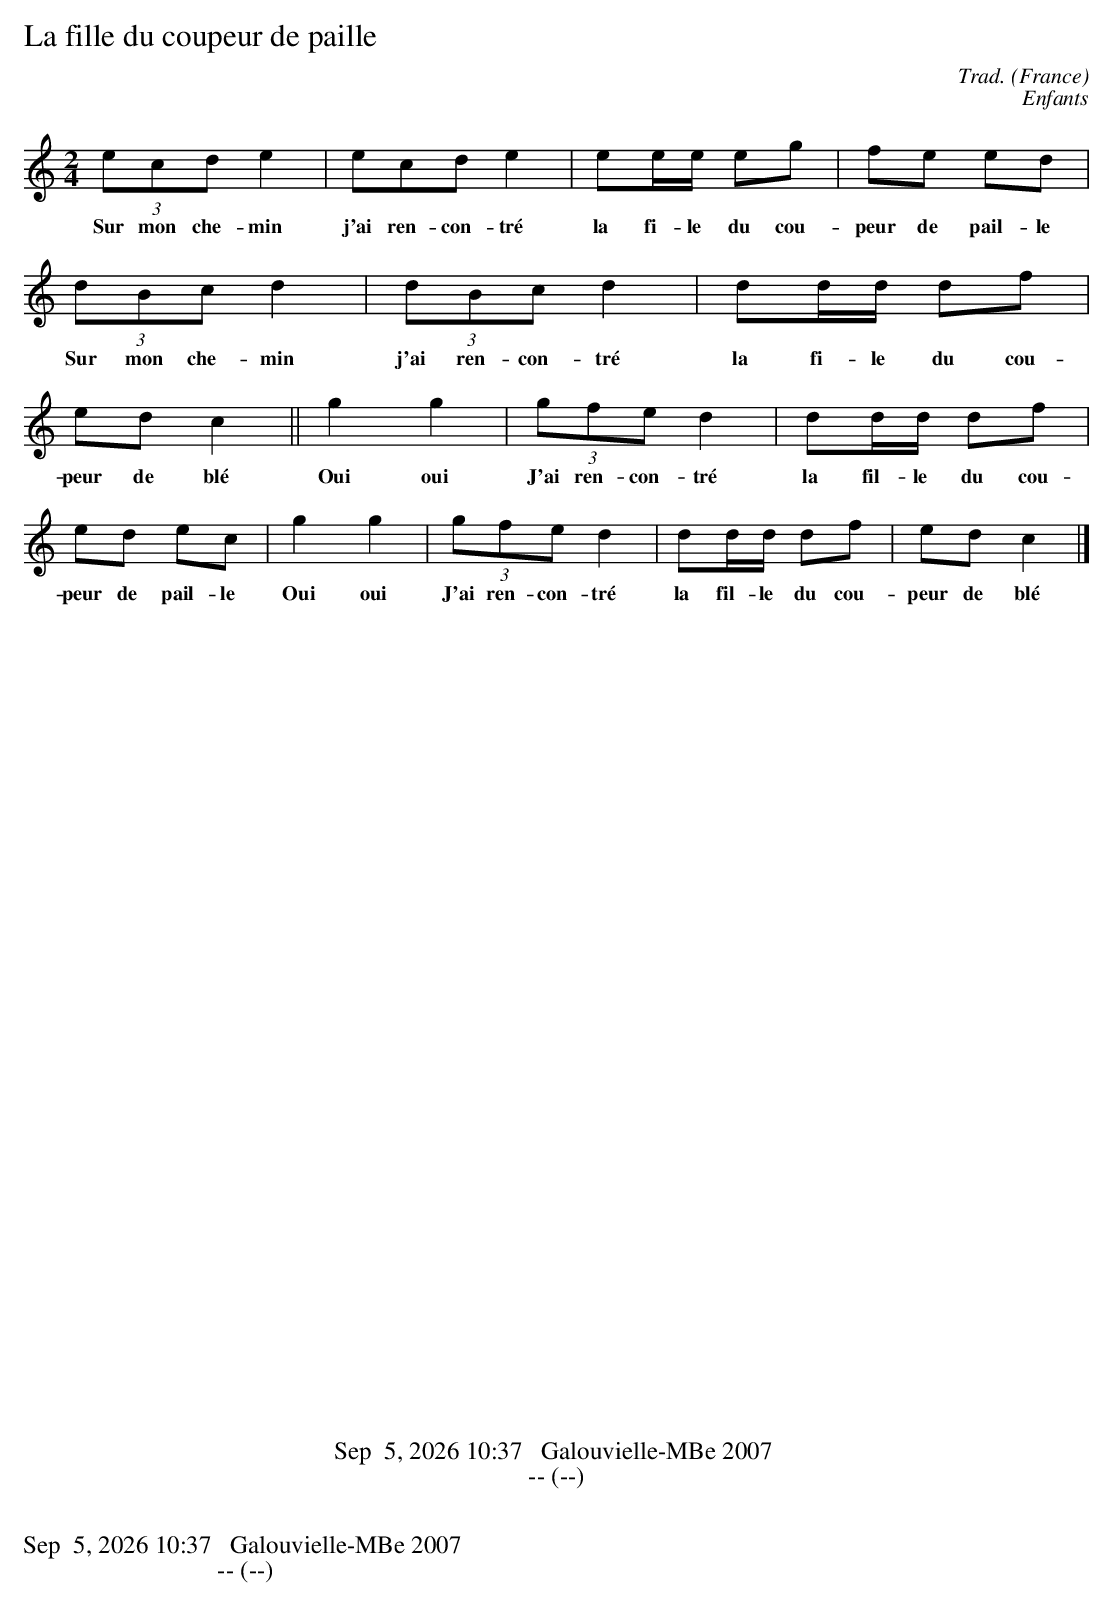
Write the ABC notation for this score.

X:1
T:La fille du coupeur de paille
O:France
C:Trad.
M:2/4
L:1/8
K:C
(3ecd e2 (3|ecd e2|ee/e/ eg|fe ed|(3dBc d2|(3dBc d2|dd/d/ df|ed c2||\
w:Sur mon che-min j'ai ren-con-tré la fi-le du cou-peur de pail-le Sur mon che-min j'ai ren-con-tré la fi-le du cou-peur de  blé\
g2 g2|(3gfe d2|dd/d/ df|ed ec|g2 g2|(3gfe d2|dd/d/ df|edc2|]
w:Oui oui J'ai ren-con-tré la fil-le du cou-peur de pail-le Oui oui J'ai ren-con-tré la fil-le du cou-peur de blé
